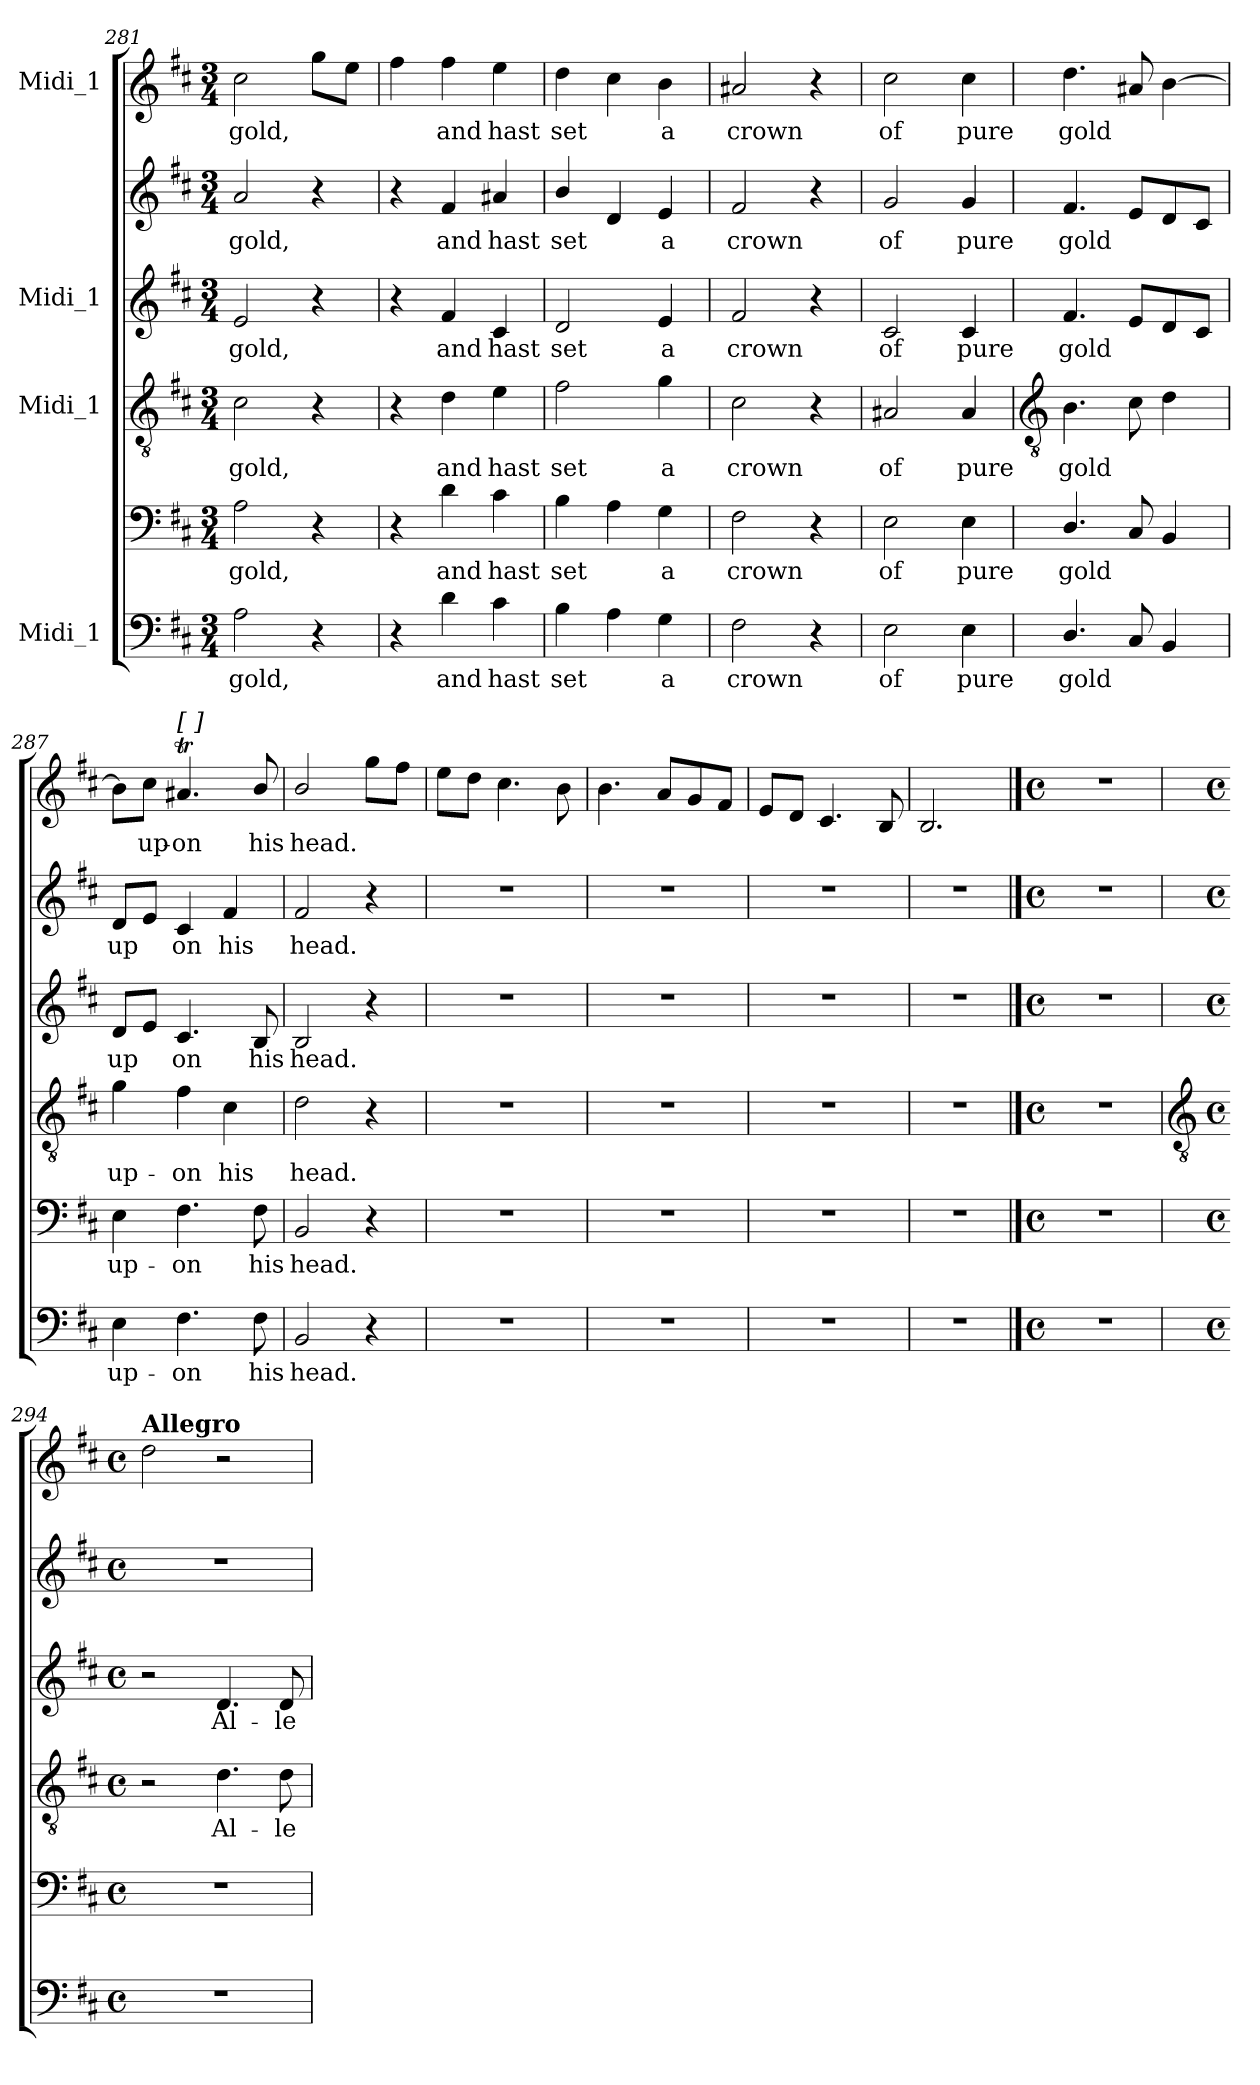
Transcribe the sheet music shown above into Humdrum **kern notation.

**kern	**text	**kern	**text	**kern	**text	**kern	**text	**kern	**text	**kern	**text
*part4	*part4	*part4	*part4	*part3	*part3	*part2	*part2	*part2	*part2	*part1	*part1
*staff6	*staff6	*staff5	*staff5	*staff4	*staff4	*staff3	*staff3	*staff2	*staff2	*staff1	*staff1
*I"Midi_1	*	*	*	*I"Midi_1	*	*I"Midi_1	*	*	*	*I"Midi_1	*
*	*	*clefF4	*	*clefGv2	*	*clefG2	*	*clefG2	*	*clefG2	*
*k[f#c#]	*	*k[f#c#]	*	*k[f#c#]	*	*k[f#c#]	*	*k[f#c#]	*	*k[f#c#]	*
*D:	*	*D:	*	*D:	*	*D:	*	*D:	*	*D:	*
*M3/4	*	*M3/4	*	*M3/4	*	*M3/4	*	*M3/4	*	*M3/4	*
=281	=281	=281	=281	=281	=281	=281	=281	=281	=281	=281	=281
!	!LO:LY:b	!	!LO:LY:b	!	!LO:LY:b	!	!LO:LY:b	!	!LO:LY:b	!	!LO:LY:b
2A	gold,	2A	gold,	2c#	gold,	2e	gold,	2a	gold,	2cc#	gold,
4r	.	4r	.	4r	.	4r	.	4r	.	8ggL	.
.	.	.	.	.	.	.	.	.	.	8eeJ	.
=282	=282	=282	=282	=282	=282	=282	=282	=282	=282	=282	=282
4r	.	4r	.	4r	.	4r	.	4r	.	4ff#	.
!	!LO:LY:b	!	!LO:LY:b	!	!LO:LY:b	!	!LO:LY:b	!	!LO:LY:b	!	!LO:LY:b
4d	and	4d	and	4d	and	4f#	and	4f#	and	4ff#	and
!	!LO:LY:b	!	!LO:LY:b	!	!LO:LY:b	!	!LO:LY:b	!	!LO:LY:b	!	!LO:LY:b
4c#	hast	4c#	hast	4e	hast	4c#	hast	4a#X	hast	4ee	hast
=283	=283	=283	=283	=283	=283	=283	=283	=283	=283	=283	=283
!	!LO:LY:b	!	!LO:LY:b	!	!LO:LY:b	!	!LO:LY:b	!	!LO:LY:b	!	!LO:LY:b
4B	set	4B	set	2f#	set	2d	set	4b/	set	4dd	set
4A	.	4A	.	.	.	.	.	4d	.	4cc#	.
!	!LO:LY:b	!	!LO:LY:b	!	!LO:LY:b	!	!LO:LY:b	!	!LO:LY:b	!	!LO:LY:b
4G	a	4G	a	4g	a	4e	a	4e	a	4b	a
=284	=284	=284	=284	=284	=284	=284	=284	=284	=284	=284	=284
!	!LO:LY:b	!	!LO:LY:b	!	!LO:LY:b	!	!LO:LY:b	!	!LO:LY:b	!	!LO:LY:b
2F#	crown	2F#	crown	2c#	crown	2f#	crown	2f#	crown	2a#X	crown
4r	.	4r	.	4r	.	4r	.	4r	.	4r	.
=285	=285	=285	=285	=285	=285	=285	=285	=285	=285	=285	=285
!	!LO:LY:b	!	!LO:LY:b	!	!LO:LY:b	!	!LO:LY:b	!	!LO:LY:b	!	!LO:LY:b
2E	of	2E	of	2A#X	of	2c#	of	2g	of	2cc#	of
!	!LO:LY:b	!	!LO:LY:b	!	!LO:LY:b	!	!LO:LY:b	!	!LO:LY:b	!	!LO:LY:b
4E	pure	4E	pure	4A#	pure	4c#	pure	4g	pure	4cc#	pure
!!LO:LB:g=z
=286	=286	=286	=286	=286	=286	=286	=286	=286	=286	=286	=286
*	*	*	*	*clefGv2	*	*	*	*	*	*	*
!	!LO:LY:b	!	!LO:LY:b	!	!LO:LY:b	!	!LO:LY:b	!	!LO:LY:b	!	!LO:LY:b
4.D/	gold	4.D/	gold	4.B	gold	4.f#	gold	4.f#	gold	4.dd	gold
8C#	.	8C#	.	8c#	.	8eL	.	8eL	.	8a#X	.
4BB	.	4BB	.	4d	.	8d	.	8d	.	[4b	.
.	.	.	.	.	.	8c#J	.	8c#J	.	.	.
=287	=287	=287	=287	=287	=287	=287	=287	=287	=287	=287	=287
!	!LO:LY:b	!	!LO:LY:b	!	!LO:LY:b	!	!LO:LY:b	!	!LO:LY:b	!	!
4E	up-	4E	up-	4g	up-	8dL	up	8dL	up	8bL]	.
!	!	!	!	!	!	!	!	!	!	!	!LO:LY:b
.	.	.	.	.	.	8eJ	.	8eJ	.	8cc#J	up-
!	!	!	!	!	!	!	!	!	!	!LO:TX:a:t=[   ]	!
!	!LO:LY:b	!	!LO:LY:b	!	!LO:LY:b	!	!LO:LY:b	!	!LO:LY:b	!	!LO:LY:b
4.F#	-on	4.F#	-on	4f#	-on	4.c#	on	4c#	on	4.a#Xt	-on
!	!	!	!	!	!LO:LY:b	!	!	!	!LO:LY:b	!	!
.	.	.	.	4c#	his	.	.	4f#	his	.	.
!	!LO:LY:b	!	!LO:LY:b	!	!	!	!LO:LY:b	!	!	!	!LO:LY:b
8F#	his	8F#	his	.	.	8B	his	.	.	8b/	his
=288	=288	=288	=288	=288	=288	=288	=288	=288	=288	=288	=288
!	!LO:LY:b	!	!LO:LY:b	!	!LO:LY:b	!	!LO:LY:b	!	!LO:LY:b	!	!LO:LY:b
2BB	head.	2BB	head.	2d	head.	2B	head.	2f#	head.	2b/	head.
4r	.	4r	.	4r	.	4r	.	4r	.	8ggL	.
.	.	.	.	.	.	.	.	.	.	8ff#J	.
=289	=289	=289	=289	=289	=289	=289	=289	=289	=289	=289	=289
!LO:N:vis=1	!	!LO:N:vis=1	!	!LO:N:vis=1	!	!LO:N:vis=1	!	!LO:N:vis=1	!	!	!
2.r	.	2.r	.	2.r	.	2.r	.	2.r	.	8eeL	.
.	.	.	.	.	.	.	.	.	.	8ddJ	.
.	.	.	.	.	.	.	.	.	.	4.cc#	.
.	.	.	.	.	.	.	.	.	.	8b	.
=290	=290	=290	=290	=290	=290	=290	=290	=290	=290	=290	=290
!LO:N:vis=1	!	!LO:N:vis=1	!	!LO:N:vis=1	!	!LO:N:vis=1	!	!LO:N:vis=1	!	!	!
2.r	.	2.r	.	2.r	.	2.r	.	2.r	.	4.b	.
.	.	.	.	.	.	.	.	.	.	8aL	.
.	.	.	.	.	.	.	.	.	.	8g	.
.	.	.	.	.	.	.	.	.	.	8f#J	.
=291	=291	=291	=291	=291	=291	=291	=291	=291	=291	=291	=291
!LO:N:vis=1	!	!LO:N:vis=1	!	!LO:N:vis=1	!	!LO:N:vis=1	!	!LO:N:vis=1	!	!	!
2.r	.	2.r	.	2.r	.	2.r	.	2.r	.	8eL	.
.	.	.	.	.	.	.	.	.	.	8dJ	.
.	.	.	.	.	.	.	.	.	.	4.c#	.
.	.	.	.	.	.	.	.	.	.	8B	.
=292	=292	=292	=292	=292	=292	=292	=292	=292	=292	=292	=292
!LO:N:vis=1	!	!LO:N:vis=1	!	!LO:N:vis=1	!	!LO:N:vis=1	!	!LO:N:vis=1	!	!	!
2.r	.	2.r	.	2.r	.	2.r	.	2.r	.	2.B	.
==293	==293	==293	==293	==293	==293	==293	==293	==293	==293	==293	==293
*M4/4	*	*M4/4	*	*M4/4	*	*M4/4	*	*M4/4	*	*M4/4	*
*met(c)	*	*met(c)	*	*met(c)	*	*met(c)	*	*met(c)	*	*met(c)	*
1r	.	1r	.	1r	.	1r	.	1r	.	1r	.
!!LO:LB:g=z
=294	=294	=294	=294	=294	=294	=294	=294	=294	=294	=294	=294
*	*	*	*	*clefGv2	*	*	*	*	*	*	*
*M4/4	*	*M4/4	*	*M4/4	*	*M4/4	*	*M4/4	*	*M4/4	*
*met(c)	*	*met(c)	*	*met(c)	*	*met(c)	*	*met(c)	*	*met(c)	*
!	!	!	!	!	!	!	!	!	!	!LO:TX:a:B:t=Allegro	!
1r	.	1r	.	2r	.	2r	.	1r	.	2dd	.
!	!	!	!	!	!LO:LY:b	!	!LO:LY:b	!	!	!	!
.	.	.	.	4.d	Al-	4.d	Al-	.	.	2r	.
!	!	!	!	!	!LO:LY:b	!	!LO:LY:b	!	!	!	!
.	.	.	.	8d	-le-	8d	-le-	.	.	.	.
=	=	=	=	=	=	=	=	=	=	=	=
*-	*-	*-	*-	*-	*-	*-	*-	*-	*-	*-	*-
